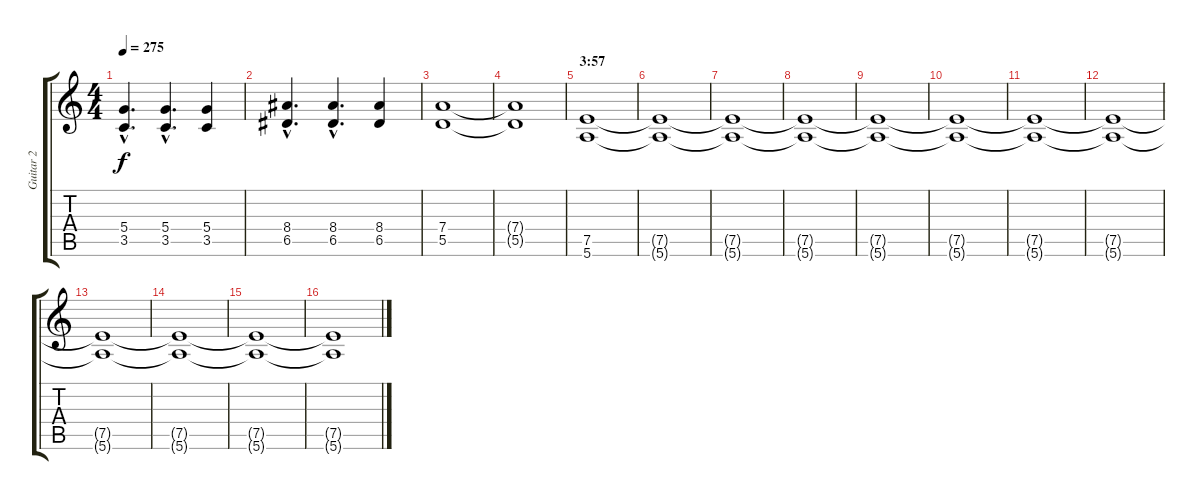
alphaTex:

\track ("Guitar 2" "Guitar 2") {instrument distortionguitar}
\staff {score tabs}
\tuning (E4 B3 G3 D3 A2 E2) {hide}
\ts (4 4)
\tempo 275
\clef g2
\ks c
(5.4{hac} 3.5{hac}).4{d dy f} (5.4{hac} 3.5{hac}).4{d} (5.4 3.5).4 |
(8.4{hac} 6.5{hac}).4{d} (8.4{hac} 6.5{hac}).4{d} (8.4 6.5).4 |
(7.4 5.5).1 |
(7.4{t} 5.5{t}).1 |
\section ("" "3:57")
(7.5 5.6).1 |
(7.5{t} 5.6{t}).1 |
(7.5{t} 5.6{t}).1 |
(7.5{t} 5.6{t}).1 |
(7.5{t} 5.6{t}).1 |
(7.5{t} 5.6{t}).1 |
(7.5{t} 5.6{t}).1 |
(7.5{t} 5.6{t}).1 |
(7.5{t} 5.6{t}).1 |
(7.5{t} 5.6{t}).1 |
(7.5{t} 5.6{t}).1 |
(7.5{t} 5.6{t}).1
